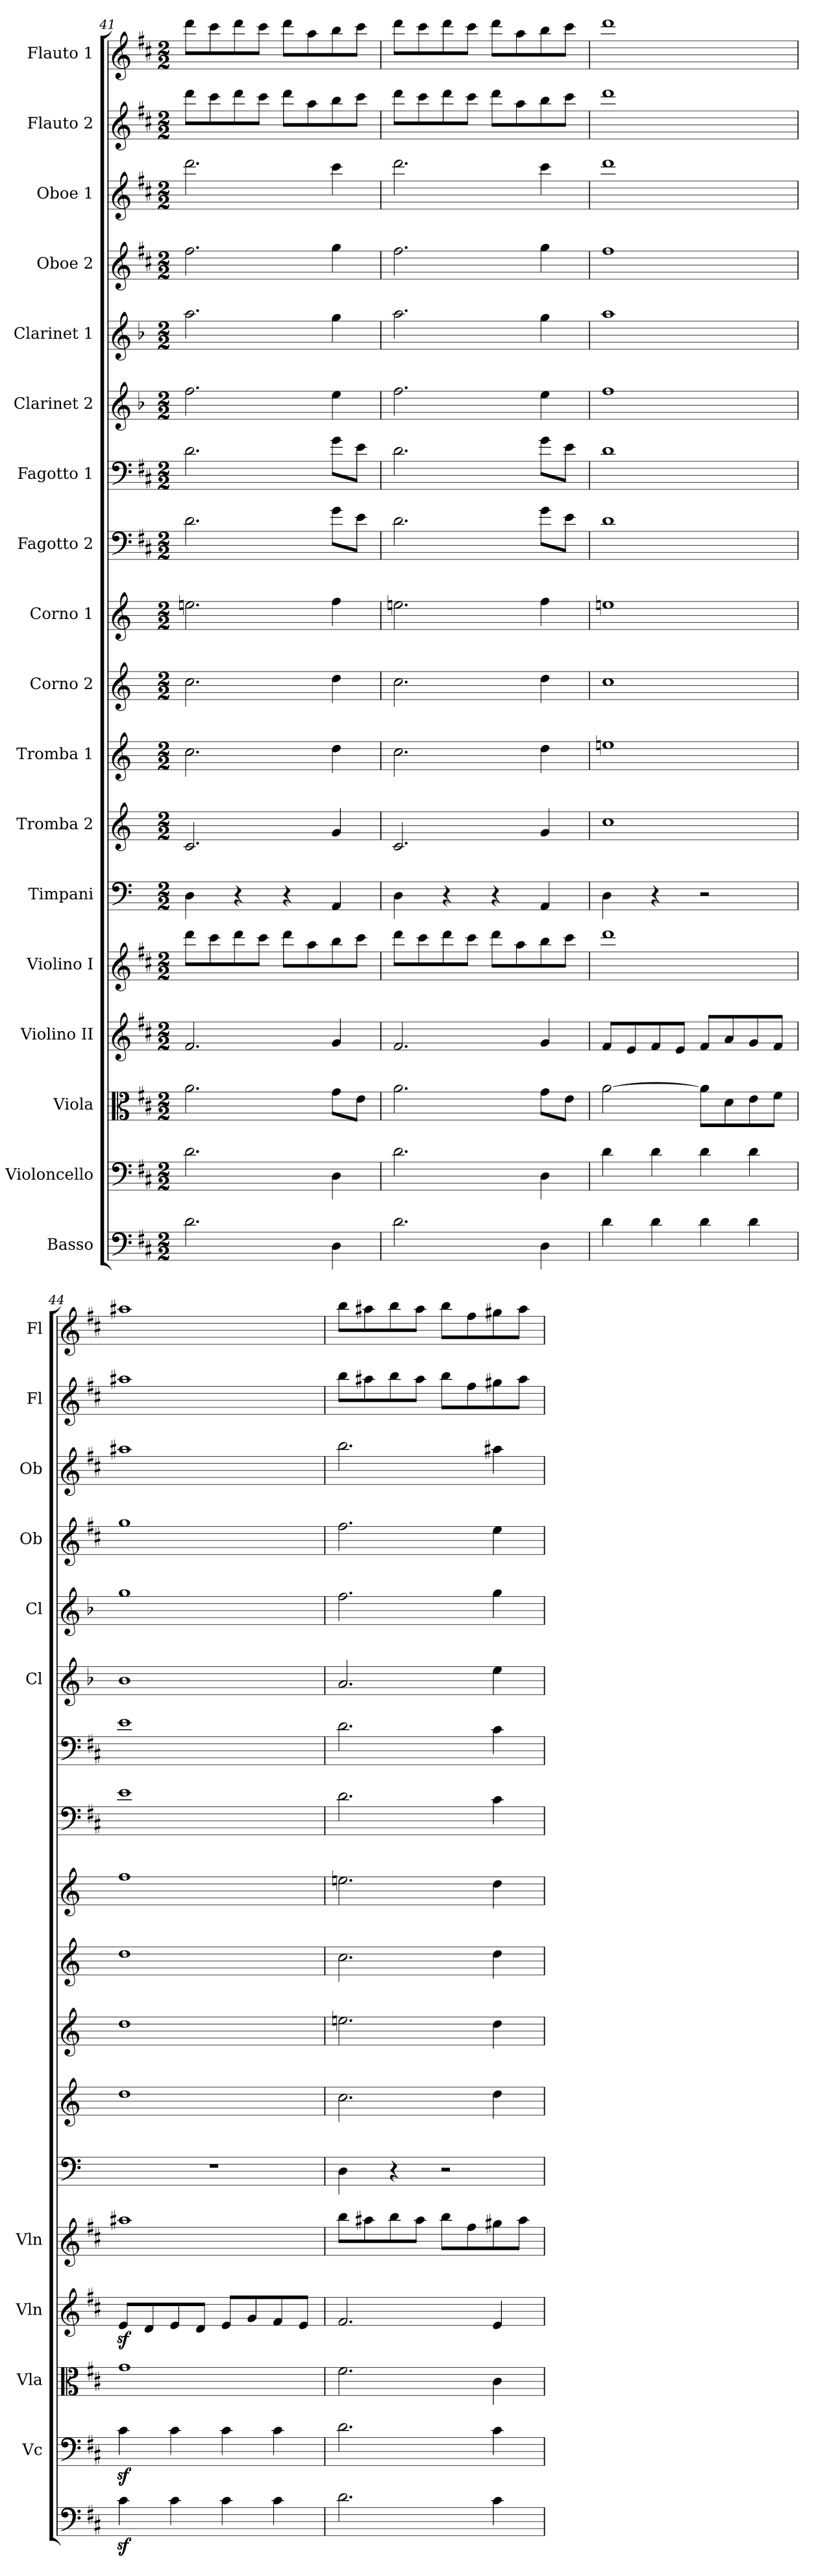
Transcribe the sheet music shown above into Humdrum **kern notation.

**kern	**kern	**kern	**kern	**kern	**kern	**kern	**kern	**kern	**kern	**kern	**kern	**kern	**kern	**kern	**kern	**kern	**kern
*part18	*part17	*part16	*part15	*part14	*part13	*part12	*part11	*part10	*part9	*part8	*part7	*part6	*part5	*part4	*part3	*part2	*part1
*staff18	*staff17	*staff16	*staff15	*staff14	*staff13	*staff12	*staff11	*staff10	*staff9	*staff8	*staff7	*staff6	*staff5	*staff4	*staff3	*staff2	*staff1
*I"Basso	*I"Violoncello	*I"Viola	*I"Violino II	*I"Violino I	*I"Timpani	*I"Tromba 2	*I"Tromba 1	*I"Corno 2	*I"Corno 1	*I"Fagotto 2	*I"Fagotto 1	*I"Clarinet 2	*I"Clarinet 1	*I"Oboe 2	*I"Oboe 1	*I"Flauto 2	*I"Flauto 1
*	*I'Vc	*I'Vla	*I'Vln	*I'Vln	*	*	*	*	*	*	*	*I'Cl	*I'Cl	*I'Ob	*I'Ob	*I'Fl	*I'Fl
*clefF4	*clefF4	*clefC3	*clefG2	*clefG2	*clefF4	*clefG2	*clefG2	*clefG2	*clefG2	*clefF4	*clefF4	*clefG2	*clefG2	*clefG2	*clefG2	*clefG2	*clefG2
*ITrd7c12	*	*	*	*	*	*ITrd-1c-2	*ITrd-1c-2	*ITrd6c10	*ITrd6c10	*	*	*ITrd2c3	*ITrd2c3	*	*	*	*
*k[f#c#]	*k[f#c#]	*k[f#c#]	*k[f#c#]	*k[f#c#]	*	*	*	*	*	*k[f#c#]	*k[f#c#]	*k[f#c#]	*k[f#c#]	*k[f#c#]	*k[f#c#]	*k[f#c#]	*k[f#c#]
*M2/2	*M2/2	*M2/2	*M2/2	*M2/2	*M2/2	*M2/2	*M2/2	*M2/2	*M2/2	*M2/2	*M2/2	*M2/2	*M2/2	*M2/2	*M2/2	*M2/2	*M2/2
=41	=41	=41	=41	=41	=41	=41	=41	=41	=41	=41	=41	=41	=41	=41	=41	=41	=41
2.D	2.d	2.a	2.f#	8ddd\L	4D	2.d	2.dd	2.d	2.f#X	2.d	2.d	2.dd	2.ff#	2.ff#	2.ddd	8ddd\L	8ddd\L
.	.	.	.	8ccc#\	.	.	.	.	.	.	.	.	.	.	.	8ccc#\	8ccc#\
.	.	.	.	8ddd\	4r	.	.	.	.	.	.	.	.	.	.	8ddd\	8ddd\
.	.	.	.	8ccc#\J	.	.	.	.	.	.	.	.	.	.	.	8ccc#\J	8ccc#\J
.	.	.	.	8ddd\L	4r	.	.	.	.	.	.	.	.	.	.	8ddd\L	8ddd\L
.	.	.	.	8aa\	.	.	.	.	.	.	.	.	.	.	.	8aa\	8aa\
4DD	4D	8g\L	4g	8bb\	4AA	4a	4ee	4e	4g	8g\L	8g\L	4cc#	4ee	4gg	4ccc#	8bb\	8bb\
.	.	8e\J	.	8ccc#\J	.	.	.	.	.	8e\J	8e\J	.	.	.	.	8ccc#\J	8ccc#\J
=42	=42	=42	=42	=42	=42	=42	=42	=42	=42	=42	=42	=42	=42	=42	=42	=42	=42
2.D	2.d	2.a	2.f#	8ddd\L	4D	2.d	2.dd	2.d	2.f#X	2.d	2.d	2.dd	2.ff#	2.ff#	2.ddd	8ddd\L	8ddd\L
.	.	.	.	8ccc#\	.	.	.	.	.	.	.	.	.	.	.	8ccc#\	8ccc#\
.	.	.	.	8ddd\	4r	.	.	.	.	.	.	.	.	.	.	8ddd\	8ddd\
.	.	.	.	8ccc#\J	.	.	.	.	.	.	.	.	.	.	.	8ccc#\J	8ccc#\J
.	.	.	.	8ddd\L	4r	.	.	.	.	.	.	.	.	.	.	8ddd\L	8ddd\L
.	.	.	.	8aa\	.	.	.	.	.	.	.	.	.	.	.	8aa\	8aa\
4DD	4D	8g\L	4g	8bb\	4AA	4a	4ee	4e	4g	8g\L	8g\L	4cc#	4ee	4gg	4ccc#	8bb\	8bb\
.	.	8e\J	.	8ccc#\J	.	.	.	.	.	8e\J	8e\J	.	.	.	.	8ccc#\J	8ccc#\J
=43	=43	=43	=43	=43	=43	=43	=43	=43	=43	=43	=43	=43	=43	=43	=43	=43	=43
4D	4d	[2a	8f#/L	1ddd	4D	1dd	1ff#X	1d	1f#X	1d	1d	1dd	1ff#	1ff#	1ddd	1ddd	1ddd
.	.	.	8e/	.	.	.	.	.	.	.	.	.	.	.	.	.	.
4D	4d	.	8f#/	.	4r	.	.	.	.	.	.	.	.	.	.	.	.
.	.	.	8e/J	.	.	.	.	.	.	.	.	.	.	.	.	.	.
4D	4d	8a\L]	8f#/L	.	2r	.	.	.	.	.	.	.	.	.	.	.	.
.	.	8d\	8a/	.	.	.	.	.	.	.	.	.	.	.	.	.	.
4D	4d	8e\	8g/	.	.	.	.	.	.	.	.	.	.	.	.	.	.
.	.	8f#\J	8f#/J	.	.	.	.	.	.	.	.	.	.	.	.	.	.
=44	=44	=44	=44	=44	=44	=44	=44	=44	=44	=44	=44	=44	=44	=44	=44	=44	=44
4C#z	4c#z	1g	8ez/L	1aa#X	1r	1ee	1ee	1e	1g	1e	1e	1g	1ee	1gg	1aa#X	1aa#X	1aa#X
.	.	.	8d/	.	.	.	.	.	.	.	.	.	.	.	.	.	.
4C#	4c#	.	8e/	.	.	.	.	.	.	.	.	.	.	.	.	.	.
.	.	.	8d/J	.	.	.	.	.	.	.	.	.	.	.	.	.	.
4C#	4c#	.	8e/L	.	.	.	.	.	.	.	.	.	.	.	.	.	.
.	.	.	8g/	.	.	.	.	.	.	.	.	.	.	.	.	.	.
4C#	4c#	.	8f#/	.	.	.	.	.	.	.	.	.	.	.	.	.	.
.	.	.	8e/J	.	.	.	.	.	.	.	.	.	.	.	.	.	.
=45	=45	=45	=45	=45	=45	=45	=45	=45	=45	=45	=45	=45	=45	=45	=45	=45	=45
2.D	2.d	2.f#	2.f#	8bb\L	4D	2.dd	2.ff#X	2.d	2.f#X	2.d	2.d	2.f#	2.dd	2.ff#	2.bb	8bb\L	8bb\L
.	.	.	.	8aa#X\	.	.	.	.	.	.	.	.	.	.	.	8aa#X\	8aa#X\
.	.	.	.	8bb\	4r	.	.	.	.	.	.	.	.	.	.	8bb\	8bb\
.	.	.	.	8aa#\J	.	.	.	.	.	.	.	.	.	.	.	8aa#\J	8aa#\J
.	.	.	.	8bb\L	2r	.	.	.	.	.	.	.	.	.	.	8bb\L	8bb\L
.	.	.	.	8ff#\	.	.	.	.	.	.	.	.	.	.	.	8ff#\	8ff#\
4C#	4c#	4c#	4e	8gg#X\	.	4ee	4ee	4e	4e	4c#	4c#	4cc#	4ee	4ee	4aa#X	8gg#X\	8gg#X\
.	.	.	.	8aa#\J	.	.	.	.	.	.	.	.	.	.	.	8aa#\J	8aa#\J
=	=	=	=	=	=	=	=	=	=	=	=	=	=	=	=	=	=
*-	*-	*-	*-	*-	*-	*-	*-	*-	*-	*-	*-	*-	*-	*-	*-	*-	*-
